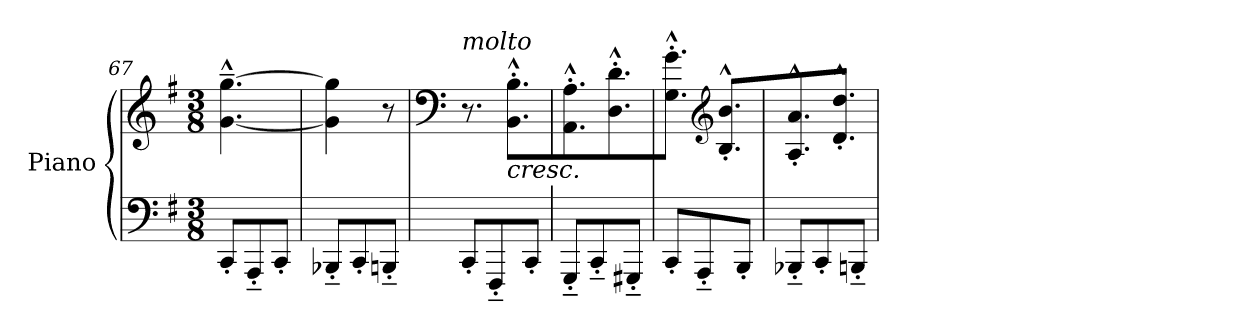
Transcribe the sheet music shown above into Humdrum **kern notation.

**kern	**kern
*part1	*part1
*staff2	*staff1
*I"Piano	*
*I'Pno.	*
*clefF4	*clefG2
*k[f#]	*k[f#]
*M3/8	*M3/8
=67	=67
8CC'/L	[4.g\~^^ [4.gg\~^^
8AAA'~/	.
8CC'/J	.
=68	=68
8BBB-X'~/L	4g\] 4gg\]
8CC'/	.
8BBBn'~/J	8r
=69	=69
*	*clefF4
!	!LO:TX:i:t=molto
8CC'/L	8.r
8FFF#'~/	.
!	!LO:TX:b:i:t=cresc.
.	8.BB\'^^ 8.B\'^^L
8CC'/J	.
=70	=70
8GGG'~/L	8.AA\'^^ 8.A\'^^
8CC'~/	.
.	8.D\'^^ 8.d\'^^
8GGG#X'~/J	.
=71	=71
8CC'/L	8.G\'^^ 8.g\'^^J
8AAA'~/	.
*	*clefG2
.	8.B/'<^^ 8.b/'<^^L
8BBB'/J	.
=72	=72
8BBB-X'~/L	8.A/'<^^ 8.a/'<^^
8CC'/	.
.	8.d/'<^^ 8.dd/'<^^J
8BBBn'~/J	.
=	=
*-	*-
